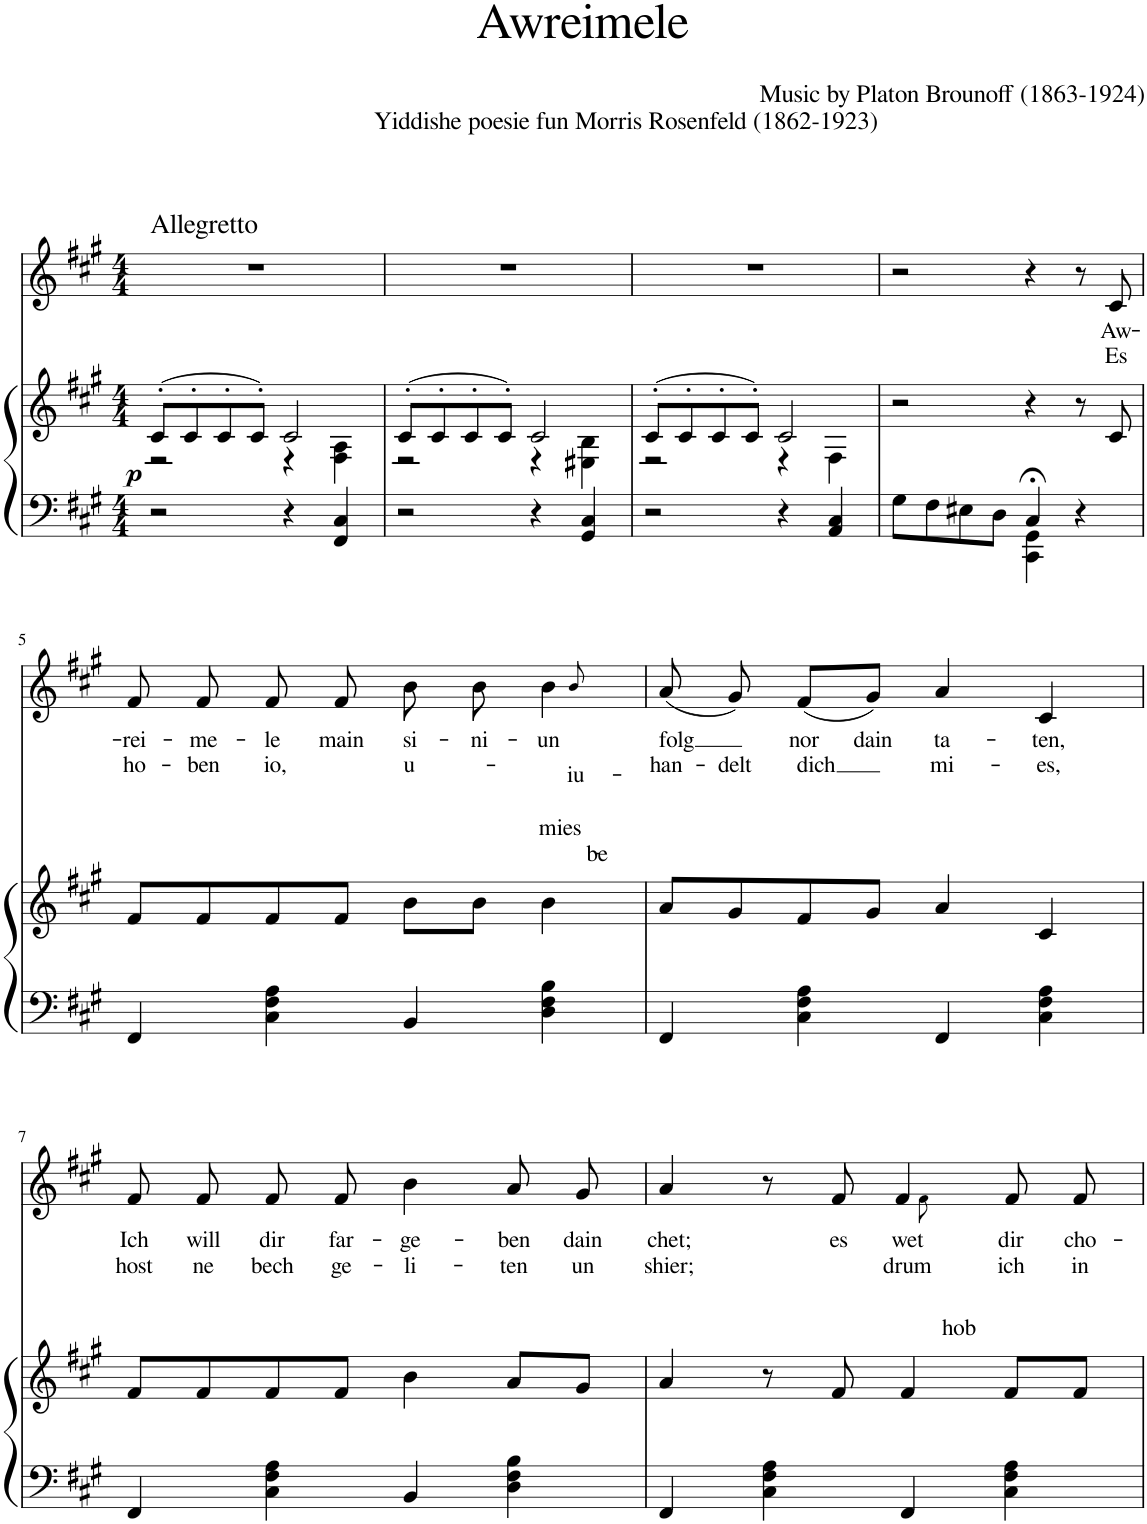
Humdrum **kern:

**kern	**kern	**dynam	**kern	**text	**text	**text	**text
*part2	*part2	*part2	*part1	*part1	*part1	*part1	*part1
*staff3	*staff2	*staff2/3	*staff1	*staff1	*staff1	*staff1	*staff1
*I"Klavier	*	*	*I"Piano	*	*	*	*
*	*	*	*I'Pno	*	*	*	*
*clefF4	*clefG2	*	*clefG2	*	*	*	*
*k[f#c#g#]	*k[f#c#g#]	*	*k[f#c#g#]	*	*	*	*
*M4/4	*M4/4	*	*M4/4	*	*	*	*
=1	=1	=1	=1	=1	=1	=1	=1
*	*^	*	*	*	*	*	*
!	!	!	!	!LO:TX:a:t=Allegretto	!	!	!	!
!	!	!	!LO:DY:b	!	!	!	!	!
2r	(8c#'/L	2r	p	1r	.	.	.	.
.	8c#'/	.	.	.	.	.	.	.
.	8c#'/	.	.	.	.	.	.	.
.	8c#'/J)	.	.	.	.	.	.	.
4r	2c#/	4r	.	.	.	.	.	.
4FF#/ 4C#/	.	4F#\ 4A\	.	.	.	.	.	.
=2	=2	=2	=2	=2	=2	=2	=2	=2
2r	(8c#'/L	2r	.	1r	.	.	.	.
.	8c#'/	.	.	.	.	.	.	.
.	8c#'/	.	.	.	.	.	.	.
.	8c#'/J)	.	.	.	.	.	.	.
4r	2c#/	4r	.	.	.	.	.	.
4GG#/ 4C#/	.	4E#X\ 4B\	.	.	.	.	.	.
=3	=3	=3	=3	=3	=3	=3	=3	=3
2r	(8c#'/L	2r	.	1r	.	.	.	.
.	8c#'/	.	.	.	.	.	.	.
.	8c#'/	.	.	.	.	.	.	.
.	8c#'/J)	.	.	.	.	.	.	.
4r	2c#/	4r	.	.	.	.	.	.
4AA/ 4C#/	.	4F#\	.	.	.	.	.	.
*	*v	*v	*	*	*	*	*	*
=4	=4	=4	=4	=4	=4	=4	=4
*^	*	*	*	*	*	*	*
8G#\L	2ryy	2r	.	2r	.	.	.	.
8F#\	.	.	.	.	.	.	.	.
8E#X\	.	.	.	.	.	.	.	.
8D\J	.	.	.	.	.	.	.	.
4C#;</	4CC#\ 4GG#\	4r	.	4r	.	.	.	.
4r	4ryy	8r	.	8r	.	.	.	.
!	!	!	!	!	!LO:LY:b	!LO:LY:b	!	!
.	.	8c#/	.	8c#/	Aw-	Es	.	.
*v	*v	*	*	*	*	*	*	*
!!LO:LB:g=z
=5	=5	=5	=5	=5	=5	=5	=5
!	!	!	!	!LO:LY:b	!LO:LY:b	!	!
4FF#/	8f#/L	.	8f#/	-rei-	ho-	.	.
!	!	!	!	!LO:LY:b	!LO:LY:b	!	!
.	8f#/	.	8f#/	-me-	-ben	.	.
!	!	!	!	!LO:LY:b	!LO:LY:b	!	!
4C#\ 4F#\ 4A\	8f#/	.	8f#/	-le	io,	.	.
!	!	!	!	!LO:LY:b	!	!	!
.	8f#/J	.	8f#/	main	.	.	.
!	!	!	!	!LO:LY:b	!LO:LY:b	!	!
4BB/	8b\L	.	8b\	si-	u-	.	.
!	!	!	!	!LO:LY:b	!	!	!
.	8b\J	.	8b\	-ni-	.	.	.
.	.	.	8qb/	.	.	.	.
!	!	!	!	!LO:LY:b	!LO:LY:b	!LO:LY:b	!LO:LY:b
4D\ 4F#\ 4B\	4b\	.	4b\	un	-iu-	mies	be-
=6	=6	=6	=6	=6	=6	=6	=6
!	!	!	!	!LO:LY:b	!LO:LY:b	!	!
4FF#/	8a/L	.	(8a/	folg	han-	.	.
!	!	!	!	!	!LO:LY:b	!	!
.	8g#/	.	8g#/)	.	-delt	.	.
!	!	!	!	!LO:LY:b	!LO:LY:b	!	!
4C#\ 4F#\ 4A\	8f#/	.	(8f#/L	nor	dich	.	.
!	!	!	!	!LO:LY:b	!	!	!
.	8g#/J	.	8g#/J)	dain	.	.	.
!	!	!	!	!LO:LY:b	!LO:LY:b	!	!
4FF#/	4a/	.	4a/	ta-	mi-	.	.
!	!	!	!	!LO:LY:b	!LO:LY:b	!	!
4C#\ 4F#\ 4A\	4c#/	.	4c#/	-ten,	-es,	.	.
!!LO:LB:g=z
=7	=7	=7	=7	=7	=7	=7	=7
!	!	!	!	!LO:LY:b	!LO:LY:b	!	!
4FF#/	8f#/L	.	8f#/	Ich	host	.	.
!	!	!	!	!LO:LY:b	!LO:LY:b	!	!
.	8f#/	.	8f#/	will	ne	.	.
!	!	!	!	!LO:LY:b	!LO:LY:b	!	!
4C#\ 4F#\ 4A\	8f#/	.	8f#/	dir	bech	.	.
!	!	!	!	!LO:LY:b	!LO:LY:b	!	!
.	8f#/J	.	8f#/	far-	ge-	.	.
!	!	!	!	!LO:LY:b	!LO:LY:b	!	!
4BB/	4b\	.	4b\	-ge-	-li-	.	.
!	!	!	!	!LO:LY:b	!LO:LY:b	!	!
4D\ 4F#\ 4B\	8a/L	.	8a/	-ben	-ten	.	.
!	!	!	!	!LO:LY:b	!LO:LY:b	!	!
.	8g#/J	.	8g#/	dain	un	.	.
=8	=8	=8	=8	=8	=8	=8	=8
!	!	!	!	!LO:LY:b	!LO:LY:b	!	!
4FF#/	4a/	.	4a/	chet;	shier;	.	.
4C#\ 4F#\ 4A\	8r	.	8r	.	.	.	.
!	!	!	!	!LO:LY:b	!	!	!
.	8f#/	.	8f#/	es	.	.	.
.	.	.	8qf#\	.	.	.	.
!	!	!	!	!LO:LY:b	!LO:LY:b	!LO:LY:b	!
4FF#/	4f#/	.	4f#/	wet	drum	hob	.
!	!	!	!	!LO:LY:b	!LO:LY:b	!	!
4C#\ 4F#\ 4A\	8f#/L	.	8f#/	dir	ich	.	.
!	!	!	!	!LO:LY:b	!LO:LY:b	!	!
.	8f#/J	.	8f#/	cho-	in	.	.
=	=	=	=	=	=	=	=
*-	*-	*-	*-	*-	*-	*-	*-
